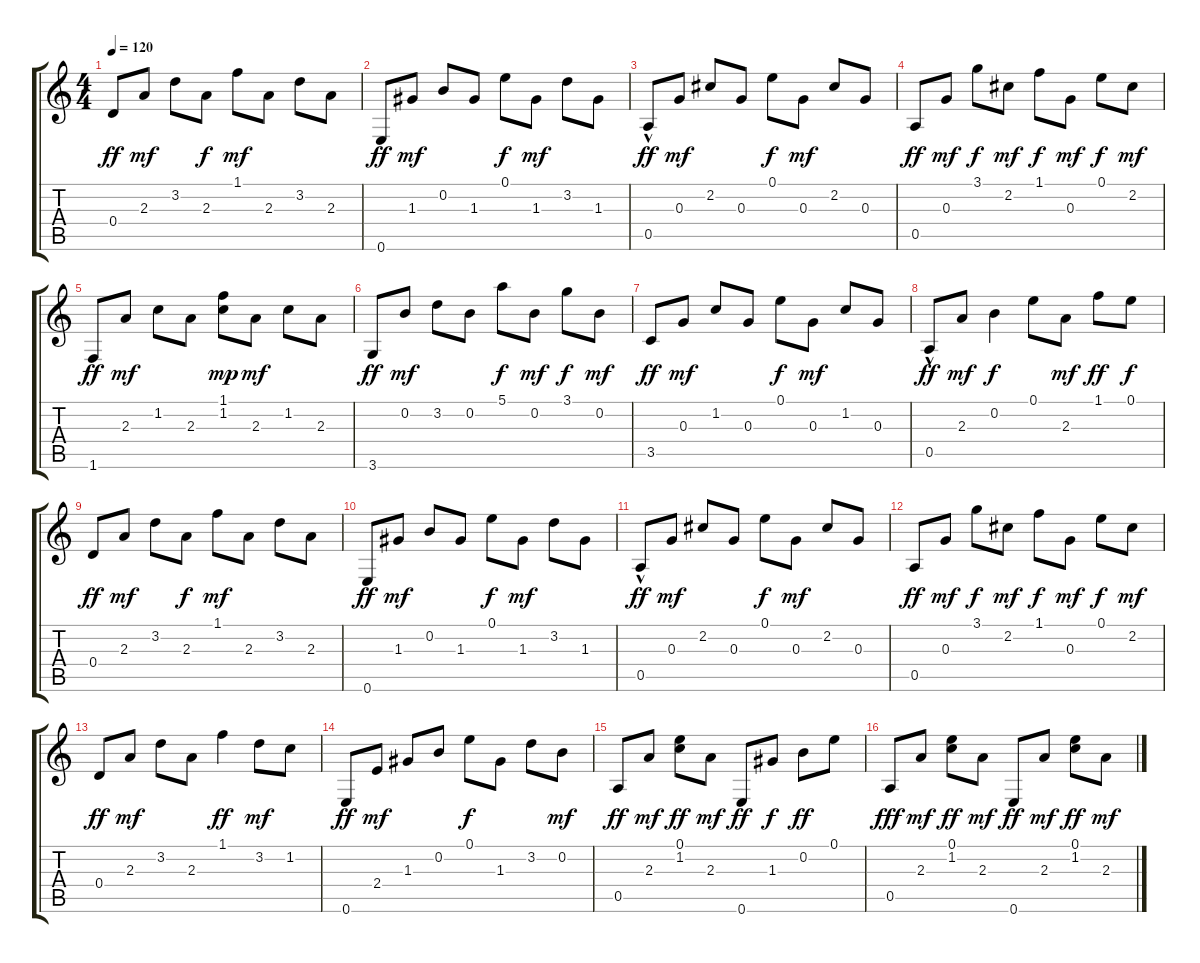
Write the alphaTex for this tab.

\track "" {instrument acousticguitarsteel}
\staff {score tabs}
\tuning (E4 B3 G3 D3 A2 E2) {hide}
\ts (4 4)
\tempo 120
\clef g2
\ks c
0.4.8{dy ff} 2.3.8{dy mf} 3.2.8 2.3.8{dy f} 1.1.8{dy mf} 2.3.8 3.2.8 2.3.8 |
0.6.8{dy ff} 1.3.8{dy mf} 0.2.8 1.3.8 0.1.8{dy f} 1.3.8{dy mf} 3.2.8 1.3.8 |
0.5{hac}.8{dy ff} 0.3.8{dy mf} 2.2.8 0.3.8 0.1.8{dy f} 0.3.8{dy mf} 2.2.8 0.3.8 |
0.5.8{dy ff} 0.3.8{dy mf} 3.1.8{dy f} 2.2.8{dy mf} 1.1.8{dy f} 0.3.8{dy mf} 0.1.8{dy f} 2.2.8{dy mf} |
1.6.8{dy ff} 2.3.8{dy mf} 1.2.8 2.3.8 (1.1 1.2).8{dy mp} 2.3.8{dy mf} 1.2.8 2.3.8 |
3.6.8{dy ff} 0.2.8{dy mf} 3.2.8 0.2.8 5.1.8{dy f} 0.2.8{dy mf} 3.1.8{dy f} 0.2.8{dy mf} |
3.5.8{dy ff} 0.3.8{dy mf} 1.2.8 0.3.8 0.1.8{dy f} 0.3.8{dy mf} 1.2.8 0.3.8 |
0.5{hac}.8{dy ff} 2.3.8{dy mf} 0.2.4{dy f} 0.1.8 2.3.8{dy mf} 1.1.8{dy ff} 0.1.8{dy f} |
0.4.8{dy ff} 2.3.8{dy mf} 3.2.8 2.3.8{dy f} 1.1.8{dy mf} 2.3.8 3.2.8 2.3.8 |
0.6.8{dy ff} 1.3.8{dy mf} 0.2.8 1.3.8 0.1.8{dy f} 1.3.8{dy mf} 3.2.8 1.3.8 |
0.5{hac}.8{dy ff} 0.3.8{dy mf} 2.2.8 0.3.8 0.1.8{dy f} 0.3.8{dy mf} 2.2.8 0.3.8 |
0.5.8{dy ff} 0.3.8{dy mf} 3.1.8{dy f} 2.2.8{dy mf} 1.1.8{dy f} 0.3.8{dy mf} 0.1.8{dy f} 2.2.8{dy mf} |
0.4.8{dy ff} 2.3.8{dy mf} 3.2.8 2.3.8 1.1.4{dy ff} 3.2.8{dy mf} 1.2.8 |
0.6.8{dy ff} 2.4.8{dy mf} 1.3.8 0.2.8 0.1.8{dy f} 1.3.8 3.2.8 0.2.8{dy mf} |
0.5.8{dy ff} 2.3.8{dy mf} (0.1 1.2).8{dy ff} 2.3.8{dy mf} 0.6.8{dy ff} 1.3.8{dy f} 0.2.8{dy ff} 0.1.8 |
0.5.8{dy fff} 2.3.8{dy mf} (0.1 1.2).8{dy ff} 2.3.8{dy mf} 0.6.8{dy ff} 2.3.8{dy mf} (0.1 1.2).8{dy ff} 2.3.8{dy mf}
